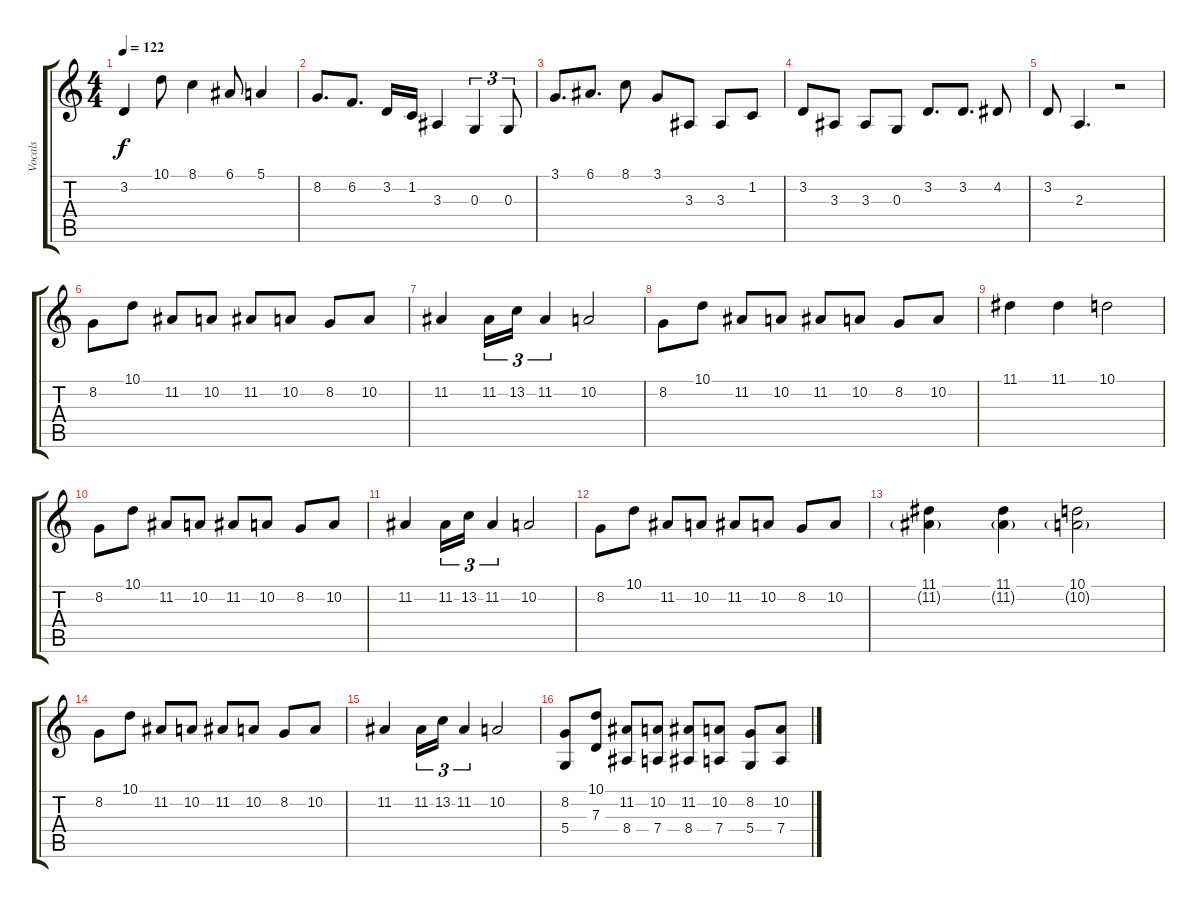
\track ("Vocals" "Vocals") {instrument englishhorn}
\staff {score tabs}
\tuning (E4 B3 G3 D3 A2 D2) {hide}
\ts (4 4)
\tempo 122
\clef g2
\ks c
3.2.4{dy f} 10.1.8 8.1.4 6.1.8 5.1.4 |
8.2.8{d} 6.2.8{d} 3.2.16 1.2.16 3.3.4 0.3.4{tu (3 2)} 0.3.8{tu (3 2)} |
3.1.8{d} 6.1.8{d} 8.1.8 3.1.8 3.3.8 3.3.8 1.2.8 |
3.2.8 3.3.8 3.3.8 0.3.8 3.2.8{d} 3.2.8{d} 4.2.8 |
3.2.8 2.3.4{d} r.2 |
8.2.8 10.1.8 11.2.8 10.2.8 11.2.8 10.2.8 8.2.8 10.2.8 |
11.2.4 11.2.16{tu (3 2)} 13.2.16{tu (3 2)} 11.2.4{tu (3 2)} 10.2.2 |
8.2.8 10.1.8 11.2.8 10.2.8 11.2.8 10.2.8 8.2.8 10.2.8 |
11.1.4 11.1.4 10.1.2 |
8.2.8 10.1.8 11.2.8 10.2.8 11.2.8 10.2.8 8.2.8 10.2.8 |
11.2.4 11.2.16{tu (3 2)} 13.2.16{tu (3 2)} 11.2.4{tu (3 2)} 10.2.2 |
8.2.8 10.1.8 11.2.8 10.2.8 11.2.8 10.2.8 8.2.8 10.2.8 |
(11.1 11.2{g}).4 (11.1 11.2{g}).4 (10.1 10.2{g}).2 |
8.2.8 10.1.8 11.2.8 10.2.8 11.2.8 10.2.8 8.2.8 10.2.8 |
11.2.4 11.2.16{tu (3 2)} 13.2.16{tu (3 2)} 11.2.4{tu (3 2)} 10.2.2 |
(8.2 5.4).8 (10.1 7.3).8 (11.2 8.4).8 (10.2 7.4).8 (11.2 8.4).8 (10.2 7.4).8 (8.2 5.4).8 (10.2 7.4).8
